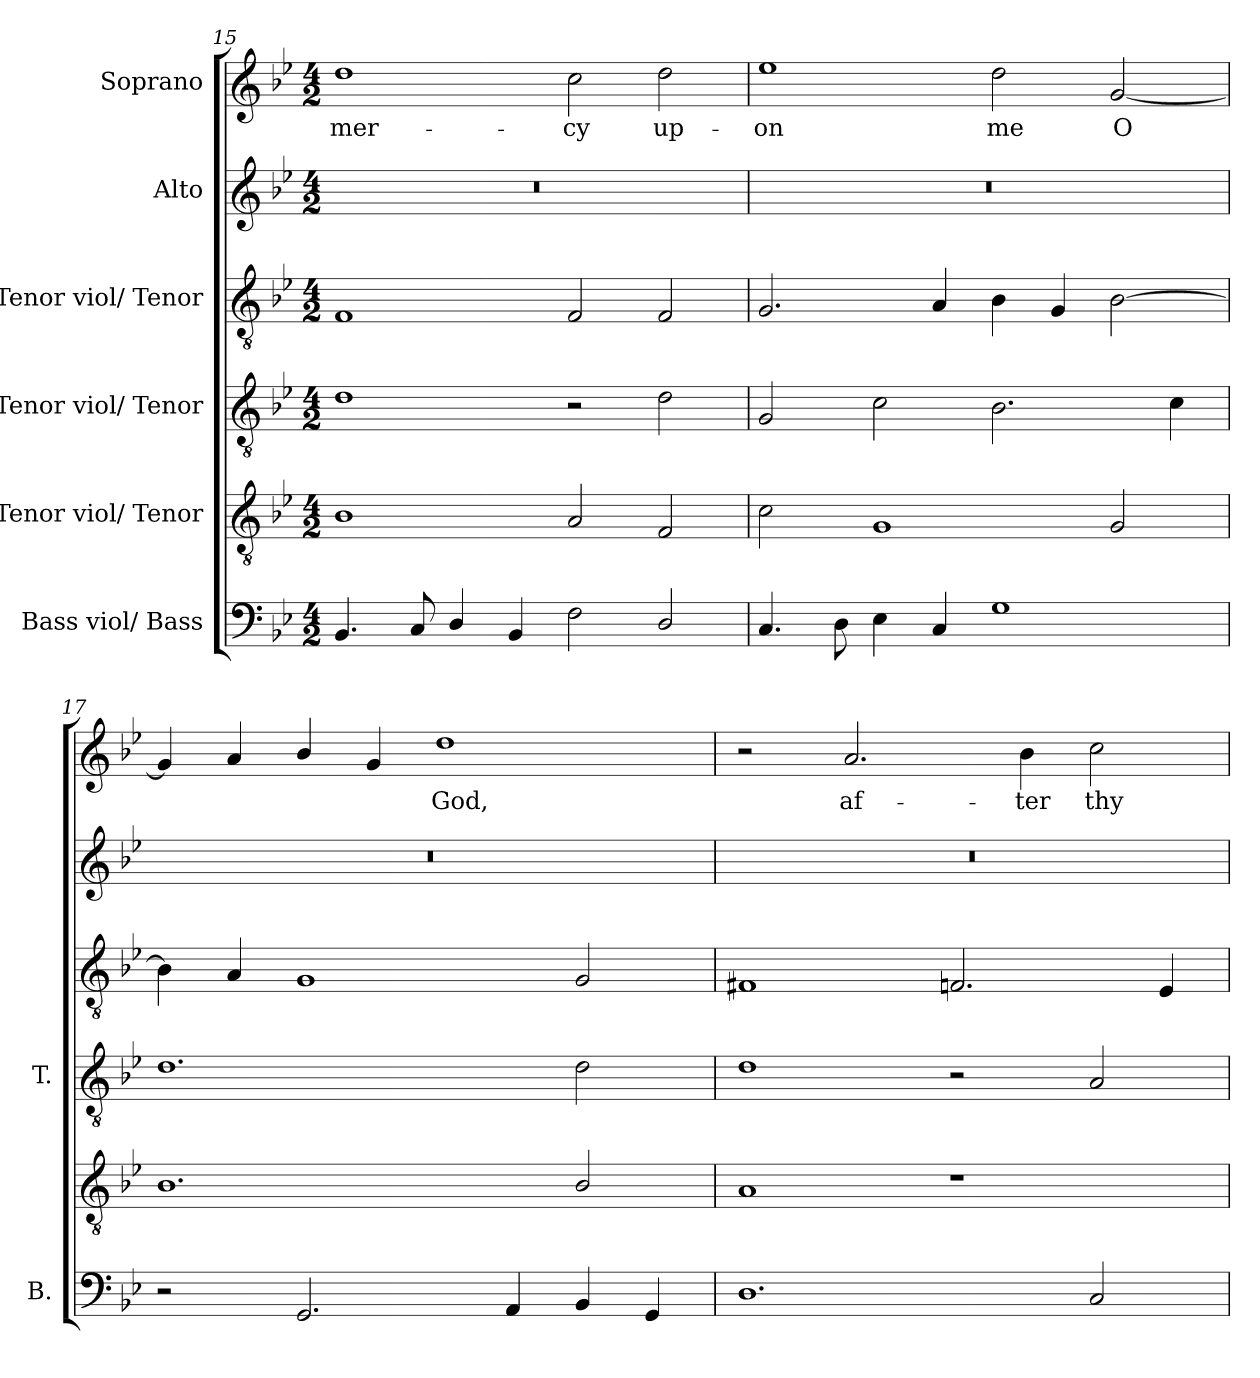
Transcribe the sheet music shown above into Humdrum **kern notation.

**kern	**kern	**kern	**kern	**kern	**kern	**text
*part6	*part5	*part4	*part3	*part2	*part1	*part1
*staff6	*staff5	*staff4	*staff3	*staff2	*staff1	*staff1
*I"Bass viol/ Bass	*I"Tenor viol/ Tenor	*I"Tenor viol/ Tenor	*I"Tenor viol/ Tenor	*I"Alto	*I"Soprano	*
*I'B.	*	*I'T.	*	*	*	*
*clefF4	*clefGv2	*clefGv2	*clefGv2	*clefG2	*clefG2	*
*	*ITrd7c12	*ITrd7c12	*	*	*	*
*k[b-e-]	*k[b-e-]	*k[b-e-]	*k[b-e-]	*k[b-e-]	*k[b-e-]	*
*B-:	*B-:	*B-:	*B-:	*B-:	*B-:	*
*M4/2	*M4/2	*M4/2	*M4/2	*M4/2	*M4/2	*
=15	=15	=15	=15	=15	=15	=15
!	!	!	!	!LO:N:vis=1	!	!
!	!	!	!	!	!	!LO:LY:b:color=#000000
4.BB-i/	1BB-i	1Di	1Fi	0r	1ddi	mer-
8Ci/	.	.	.	.	.	.
4Di/	.	.	.	.	.	.
4BB-i/	.	.	.	.	.	.
!	!	!	!	!	!	!LO:LY:b:color=#000000
2Fi\	2AAi/	2r	2Fi/	.	2cci\	-cy
!	!	!	!	!	!	!LO:LY:b:color=#000000
2Di/	2FFi/	2Di\	2Fi/	.	2ddi\	up-
=16	=16	=16	=16	=16	=16	=16
!	!	!	!	!LO:N:vis=1	!	!
!	!	!	!	!	!	!LO:LY:b:color=#000000
4.Ci/	2Ci\	2GGi/	2.Gi/	0r	1ee-i	-on
8Di\	.	.	.	.	.	.
4E-i\	1GGi	2Ci\	.	.	.	.
4Ci/	.	.	4Ai/	.	.	.
!	!	!	!	!	!	!LO:LY:b:color=#000000
1Gi	.	2.BB-i\	4B-i\	.	2ddi\	me
.	.	.	4Gi/	.	.	.
!	!	!	!	!	!	!LO:LY:b:color=#000000
.	2GGi/	.	[2B-i\	.	[2gi/	O
.	.	4Ci\	.	.	.	.
=17	=17	=17	=17	=17	=17	=17
!	!	!	!	!LO:N:vis=1	!	!
2r	1.BB-i	1.Di	4B-i\]	0r	4gi/]	.
.	.	.	4Ai/	.	4ai/	.
2.GGi/	.	.	1Gi	.	4b-i/	.
.	.	.	.	.	4gi/	.
!	!	!	!	!	!	!LO:LY:b:color=#000000
.	.	.	.	.	1ddi	God,
4AAi/	.	.	.	.	.	.
4BB-i/	2BB-i/	2Di\	2Gi/	.	.	.
4GGi/	.	.	.	.	.	.
=18	=18	=18	=18	=18	=18	=18
!	!	!	!	!LO:N:vis=1	!	!
1.Di	1AAi	1Di	1F#Xi	0r	2r	.
!	!	!	!	!	!	!LO:LY:b:color=#000000
.	.	.	.	.	2.ai/	af-
.	1r	2r	2.Fni/	.	.	.
!	!	!	!	!	!	!LO:LY:b:color=#000000
.	.	.	.	.	4b-i\	-ter
!	!	!	!	!	!	!LO:LY:b:color=#000000
2Ci/	.	2AAi/	.	.	2cci\	thy
.	.	.	4E-i/	.	.	.
=	=	=	=	=	=	=
*-	*-	*-	*-	*-	*-	*-
